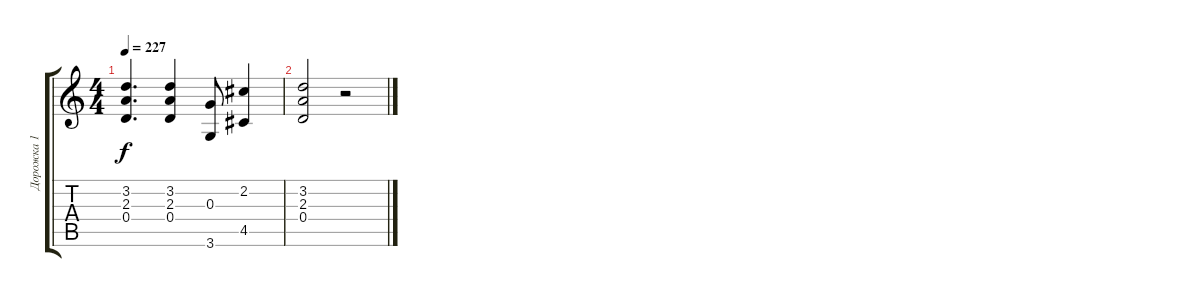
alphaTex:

\track ("Дорожка 1" "Дорожка 1") {instrument distortionguitar}
\staff {score tabs}
\tuning (E4 B3 G3 D3 A2 E2) {hide}
\ts (4 4)
\tempo 227
\clef g2
\ks c
(3.2 2.3 0.4).4{d dy f} (3.2 2.3 0.4).4 (0.3 3.6).8 (2.2 4.5).4 |
(3.2 2.3 0.4).2 r.2
